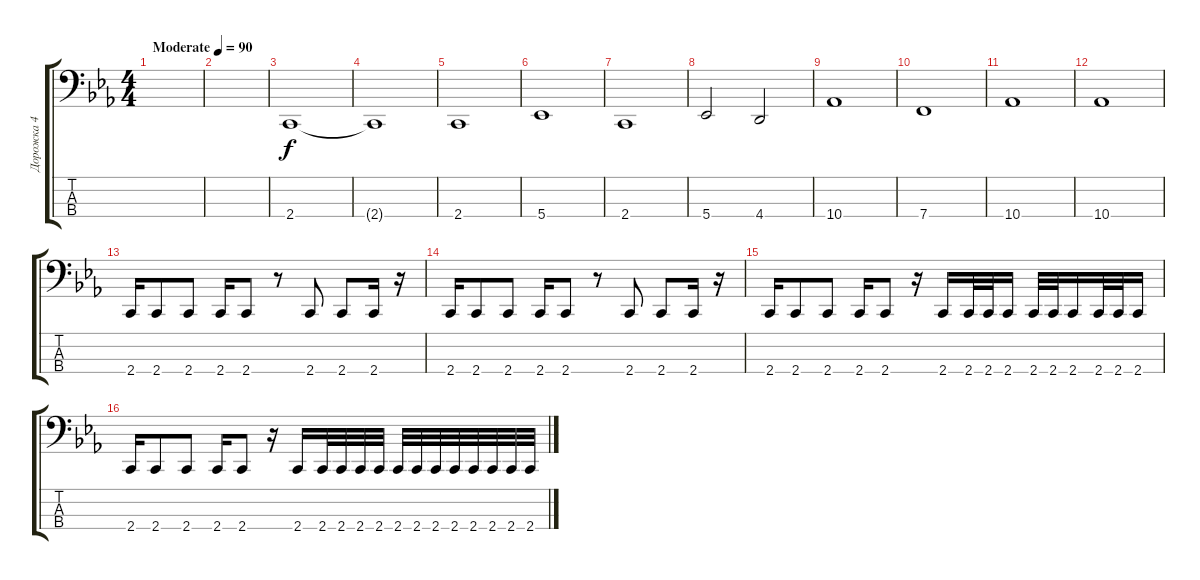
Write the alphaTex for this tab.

\track ("Дорожка 4" "Дорожка 4") {instrument electricbassfinger}
\staff {score tabs}
\tuning (Eb2 Bb1 F1 Bb0) {hide}
\ts (4 4)
\tempo (90 "Moderate")
\clef f4
\ks cminor
|
|
2.4.1 |
2.4{t}.1 |
2.4.1 |
5.4.1 |
2.4.1 |
5.4.2 4.4.2 |
10.4.1 |
7.4.1 |
10.4.1 |
10.4.1 |
2.4.16 2.4.8 2.4.8 2.4.16 2.4.8 r.8 2.4.8 2.4.8 2.4.16 r.16 |
2.4.16 2.4.8 2.4.8 2.4.16 2.4.8 r.8 2.4.8 2.4.8 2.4.16 r.16 |
2.4.16 2.4.8 2.4.8 2.4.16 2.4.8 r.16 2.4.16 2.4.32 2.4.32 2.4.16 2.4.32 2.4.32 2.4.16 2.4.32 2.4.32 2.4.16 |
2.4.16 2.4.8 2.4.8 2.4.16 2.4.8 r.16 2.4.16 2.4.32 2.4.32 2.4.32 2.4.32 2.4.32 2.4.32 2.4.32 2.4.32 2.4.32 2.4.32 2.4.32 2.4.32
